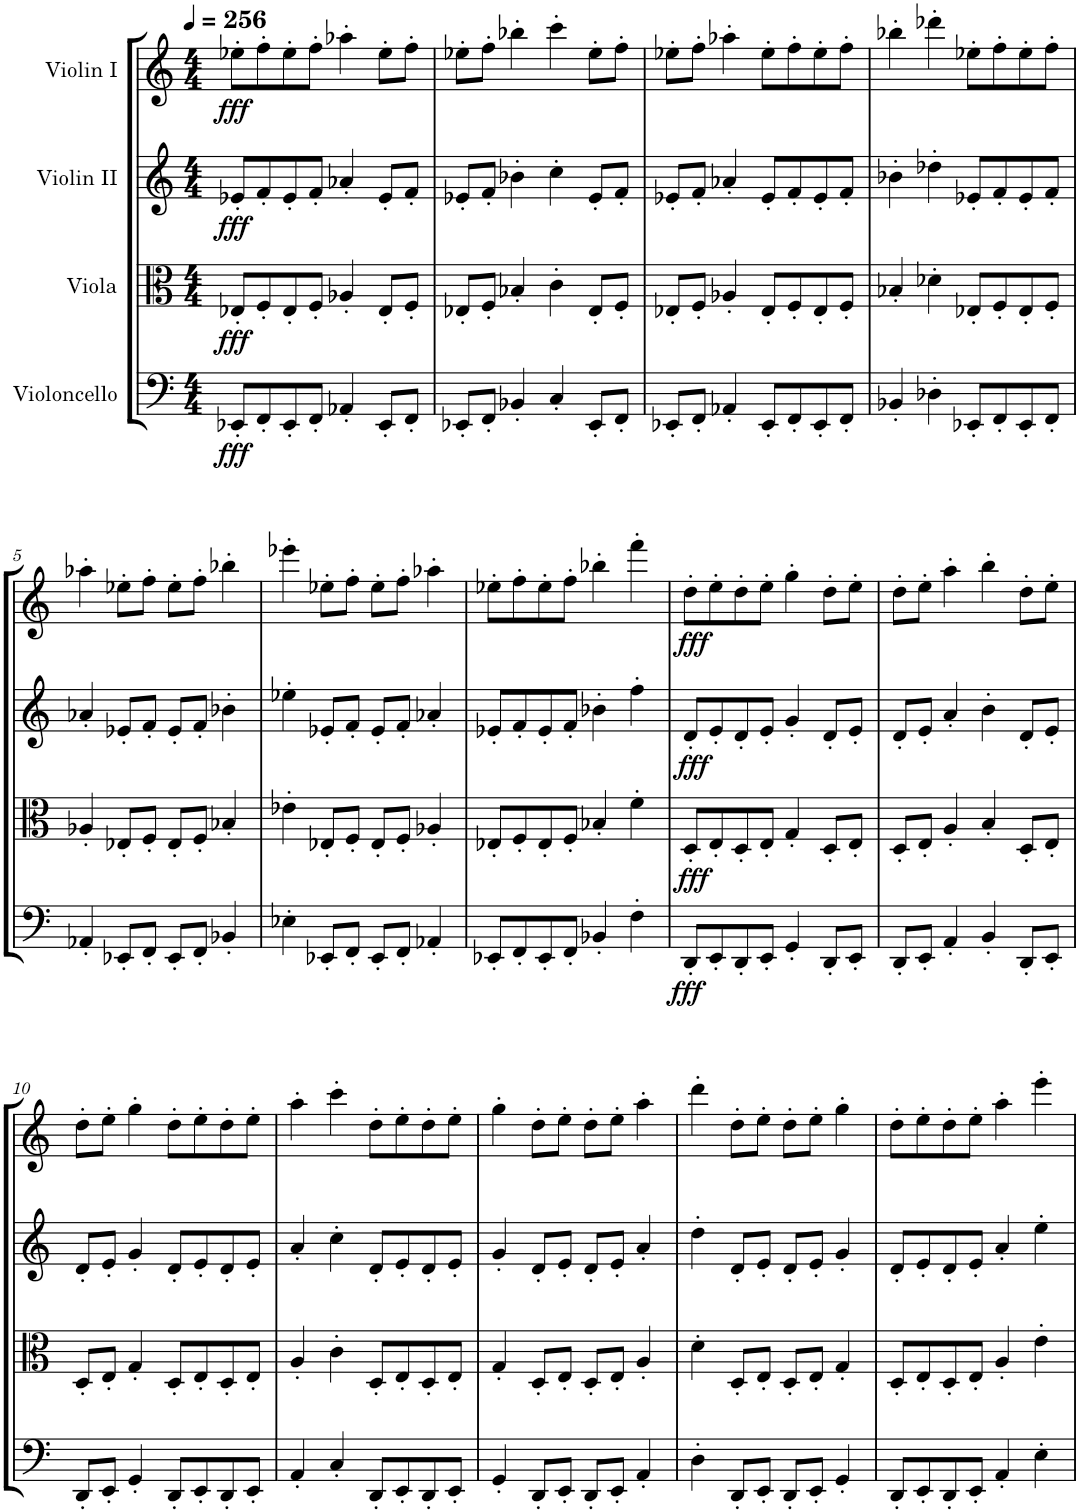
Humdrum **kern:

**kern	**dynam	**kern	**dynam	**kern	**dynam	**kern	**dynam
*part4	*part4	*part3	*part3	*part2	*part2	*part1	*part1
*staff4	*staff4	*staff3	*staff3	*staff2	*staff2	*staff1	*staff1
*I"Violoncello	*	*I"Viola	*	*I"Violin II	*	*I"Violin I	*
*I'Vc	*	*I'Vla	*	*I'Vln	*	*I'Vln	*
*clefF4	*	*clefC3	*	*clefG2	*	*clefG2	*
*k[]	*	*k[]	*	*k[]	*	*k[]	*
*M4/4	*	*M4/4	*	*M4/4	*	*M4/4	*
*MM256	*	*MM256	*	*MM256	*	*MM256	*
=1	=1	=1	=1	=1	=1	=1	=1
!	!LO:DY:b	!	!LO:DY:b	!	!LO:DY:b	!	!LO:DY:b
8EE-X'/L	fff	8E-X'/L	fff	8e-X'/L	fff	8ee-X'\L	fff
8FF'/	.	8F'/	.	8f'/	.	8ff'\	.
8EE-'/	.	8E-'/	.	8e-'/	.	8ee-'\	.
8FF'/J	.	8F'/J	.	8f'/J	.	8ff'\J	.
4AA-X'/	.	4A-X'/	.	4a-X'/	.	4aa-X'\	.
8EE-'/L	.	8E-'/L	.	8e-'/L	.	8ee-'\L	.
8FF'/J	.	8F'/J	.	8f'/J	.	8ff'\J	.
=2	=2	=2	=2	=2	=2	=2	=2
8EE-X'/L	.	8E-X'/L	.	8e-X'/L	.	8ee-X'\L	.
8FF'/J	.	8F'/J	.	8f'/J	.	8ff'\J	.
4BB-X'/	.	4B-X'/	.	4b-X'\	.	4bb-X'\	.
4C'/	.	4c'\	.	4cc'\	.	4ccc'\	.
8EE-'/L	.	8E-'/L	.	8e-'/L	.	8ee-'\L	.
8FF'/J	.	8F'/J	.	8f'/J	.	8ff'\J	.
=3	=3	=3	=3	=3	=3	=3	=3
8EE-X'/L	.	8E-X'/L	.	8e-X'/L	.	8ee-X'\L	.
8FF'/J	.	8F'/J	.	8f'/J	.	8ff'\J	.
4AA-X'/	.	4A-X'/	.	4a-X'/	.	4aa-X'\	.
8EE-'/L	.	8E-'/L	.	8e-'/L	.	8ee-'\L	.
8FF'/	.	8F'/	.	8f'/	.	8ff'\	.
8EE-'/	.	8E-'/	.	8e-'/	.	8ee-'\	.
8FF'/J	.	8F'/J	.	8f'/J	.	8ff'\J	.
=4	=4	=4	=4	=4	=4	=4	=4
4BB-X'/	.	4B-X'/	.	4b-X'\	.	4bb-X'\	.
4D-X'\	.	4d-X'\	.	4dd-X'\	.	4ddd-X'\	.
8EE-X'/L	.	8E-X'/L	.	8e-X'/L	.	8ee-X'\L	.
8FF'/	.	8F'/	.	8f'/	.	8ff'\	.
8EE-'/	.	8E-'/	.	8e-'/	.	8ee-'\	.
8FF'/J	.	8F'/J	.	8f'/J	.	8ff'\J	.
!!LO:LB:g=z
=5	=5	=5	=5	=5	=5	=5	=5
4AA-X'/	.	4A-X'/	.	4a-X'/	.	4aa-X'\	.
8EE-X'/L	.	8E-X'/L	.	8e-X'/L	.	8ee-X'\L	.
8FF'/J	.	8F'/J	.	8f'/J	.	8ff'\J	.
8EE-'/L	.	8E-'/L	.	8e-'/L	.	8ee-'\L	.
8FF'/J	.	8F'/J	.	8f'/J	.	8ff'\J	.
4BB-X'/	.	4B-X'/	.	4b-X'\	.	4bb-X'\	.
=6	=6	=6	=6	=6	=6	=6	=6
4E-X'\	.	4e-X'\	.	4ee-X'\	.	4eee-X'\	.
8EE-X'/L	.	8E-X'/L	.	8e-X'/L	.	8ee-X'\L	.
8FF'/J	.	8F'/J	.	8f'/J	.	8ff'\J	.
8EE-'/L	.	8E-'/L	.	8e-'/L	.	8ee-'\L	.
8FF'/J	.	8F'/J	.	8f'/J	.	8ff'\J	.
4AA-X'/	.	4A-X'/	.	4a-X'/	.	4aa-X'\	.
=7	=7	=7	=7	=7	=7	=7	=7
8EE-X'/L	.	8E-X'/L	.	8e-X'/L	.	8ee-X'\L	.
8FF'/	.	8F'/	.	8f'/	.	8ff'\	.
8EE-'/	.	8E-'/	.	8e-'/	.	8ee-'\	.
8FF'/J	.	8F'/J	.	8f'/J	.	8ff'\J	.
4BB-X'/	.	4B-X'/	.	4b-X'\	.	4bb-X'\	.
4F'\	.	4f'\	.	4ff'\	.	4fff'\	.
=8	=8	=8	=8	=8	=8	=8	=8
!	!LO:DY:b	!	!LO:DY:b	!	!LO:DY:b	!	!LO:DY:b
8DD'/L	fff	8D'/L	fff	8d'/L	fff	8dd'\L	fff
8EE'/	.	8E'/	.	8e'/	.	8ee'\	.
8DD'/	.	8D'/	.	8d'/	.	8dd'\	.
8EE'/J	.	8E'/J	.	8e'/J	.	8ee'\J	.
4GG'/	.	4G'/	.	4g'/	.	4gg'\	.
8DD'/L	.	8D'/L	.	8d'/L	.	8dd'\L	.
8EE'/J	.	8E'/J	.	8e'/J	.	8ee'\J	.
=9	=9	=9	=9	=9	=9	=9	=9
8DD'/L	.	8D'/L	.	8d'/L	.	8dd'\L	.
8EE'/J	.	8E'/J	.	8e'/J	.	8ee'\J	.
4AA'/	.	4A'/	.	4a'/	.	4aa'\	.
4BB'/	.	4B'/	.	4b'\	.	4bb'\	.
8DD'/L	.	8D'/L	.	8d'/L	.	8dd'\L	.
8EE'/J	.	8E'/J	.	8e'/J	.	8ee'\J	.
!!LO:LB:g=z
=10	=10	=10	=10	=10	=10	=10	=10
8DD'/L	.	8D'/L	.	8d'/L	.	8dd'\L	.
8EE'/J	.	8E'/J	.	8e'/J	.	8ee'\J	.
4GG'/	.	4G'/	.	4g'/	.	4gg'\	.
8DD'/L	.	8D'/L	.	8d'/L	.	8dd'\L	.
8EE'/	.	8E'/	.	8e'/	.	8ee'\	.
8DD'/	.	8D'/	.	8d'/	.	8dd'\	.
8EE'/J	.	8E'/J	.	8e'/J	.	8ee'\J	.
=11	=11	=11	=11	=11	=11	=11	=11
4AA'/	.	4A'/	.	4a'/	.	4aa'\	.
4C'/	.	4c'\	.	4cc'\	.	4ccc'\	.
8DD'/L	.	8D'/L	.	8d'/L	.	8dd'\L	.
8EE'/	.	8E'/	.	8e'/	.	8ee'\	.
8DD'/	.	8D'/	.	8d'/	.	8dd'\	.
8EE'/J	.	8E'/J	.	8e'/J	.	8ee'\J	.
=12	=12	=12	=12	=12	=12	=12	=12
4GG'/	.	4G'/	.	4g'/	.	4gg'\	.
8DD'/L	.	8D'/L	.	8d'/L	.	8dd'\L	.
8EE'/J	.	8E'/J	.	8e'/J	.	8ee'\J	.
8DD'/L	.	8D'/L	.	8d'/L	.	8dd'\L	.
8EE'/J	.	8E'/J	.	8e'/J	.	8ee'\J	.
4AA'/	.	4A'/	.	4a'/	.	4aa'\	.
=13	=13	=13	=13	=13	=13	=13	=13
4D'\	.	4d'\	.	4dd'\	.	4ddd'\	.
8DD'/L	.	8D'/L	.	8d'/L	.	8dd'\L	.
8EE'/J	.	8E'/J	.	8e'/J	.	8ee'\J	.
8DD'/L	.	8D'/L	.	8d'/L	.	8dd'\L	.
8EE'/J	.	8E'/J	.	8e'/J	.	8ee'\J	.
4GG'/	.	4G'/	.	4g'/	.	4gg'\	.
=14	=14	=14	=14	=14	=14	=14	=14
8DD'/L	.	8D'/L	.	8d'/L	.	8dd'\L	.
8EE'/	.	8E'/	.	8e'/	.	8ee'\	.
8DD'/	.	8D'/	.	8d'/	.	8dd'\	.
8EE'/J	.	8E'/J	.	8e'/J	.	8ee'\J	.
4AA'/	.	4A'/	.	4a'/	.	4aa'\	.
4E'\	.	4e'\	.	4ee'\	.	4eee'\	.
=	=	=	=	=	=	=	=
*-	*-	*-	*-	*-	*-	*-	*-
